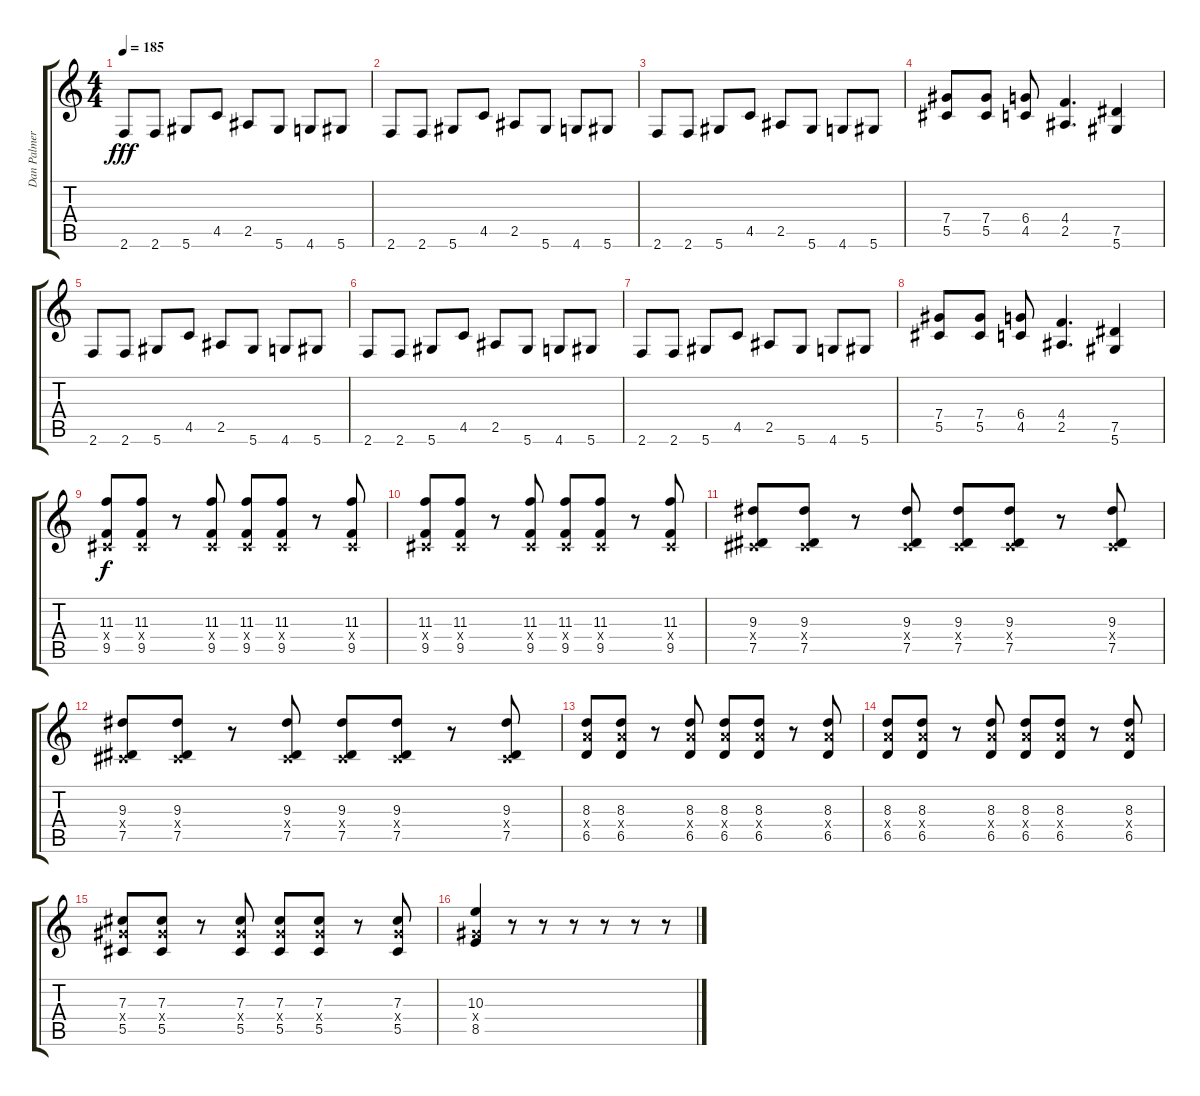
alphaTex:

\track ("Dan Palmer" "Dan Palmer") {instrument distortionguitar}
\staff {score tabs}
\tuning (Eb4 Bb3 Gb3 Db3 Ab2 Eb2) {hide}
\ts (4 4)
\tempo 185
\clef g2
\ks c
2.6.8{dy fff} 2.6.8 5.6.8 4.5.8 2.5.8 5.6.8 4.6.8 5.6.8 |
2.6.8 2.6.8 5.6.8 4.5.8 2.5.8 5.6.8 4.6.8 5.6.8 |
2.6.8 2.6.8 5.6.8 4.5.8 2.5.8 5.6.8 4.6.8 5.6.8 |
(7.4 5.5).8 (7.4 5.5).8 (6.4 4.5).8 (4.4 2.5).4{d} (7.5 5.6).4 |
2.6.8 2.6.8 5.6.8 4.5.8 2.5.8 5.6.8 4.6.8 5.6.8 |
2.6.8 2.6.8 5.6.8 4.5.8 2.5.8 5.6.8 4.6.8 5.6.8 |
2.6.8 2.6.8 5.6.8 4.5.8 2.5.8 5.6.8 4.6.8 5.6.8 |
(7.4 5.5).8 (7.4 5.5).8 (6.4 4.5).8 (4.4 2.5).4{d} (7.5 5.6).4 |
(11.3 0.4{x} 9.5).8{dy f} (11.3 0.4{x} 9.5).8 r.8 (11.3 0.4{x} 9.5).8 (11.3 0.4{x} 9.5).8 (11.3 0.4{x} 9.5).8 r.8 (11.3 0.4{x} 9.5).8 |
(11.3 0.4{x} 9.5).8 (11.3 0.4{x} 9.5).8 r.8 (11.3 0.4{x} 9.5).8 (11.3 0.4{x} 9.5).8 (11.3 0.4{x} 9.5).8 r.8 (11.3 0.4{x} 9.5).8 |
(9.3 0.4{x} 7.5).8 (9.3 0.4{x} 7.5).8 r.8 (9.3 0.4{x} 7.5).8 (9.3 0.4{x} 7.5).8 (9.3 0.4{x} 7.5).8 r.8 (9.3 0.4{x} 7.5).8 |
(9.3 0.4{x} 7.5).8 (9.3 0.4{x} 7.5).8 r.8 (9.3 0.4{x} 7.5).8 (9.3 0.4{x} 7.5).8 (9.3 0.4{x} 7.5).8 r.8 (9.3 0.4{x} 7.5).8 |
(8.3 8.4{x} 6.5).8 (8.3 8.4{x} 6.5).8 r.8 (8.3 8.4{x} 6.5).8 (8.3 8.4{x} 6.5).8 (8.3 8.4{x} 6.5).8 r.8 (8.3 8.4{x} 6.5).8 |
(8.3 8.4{x} 6.5).8 (8.3 8.4{x} 6.5).8 r.8 (8.3 8.4{x} 6.5).8 (8.3 8.4{x} 6.5).8 (8.3 8.4{x} 6.5).8 r.8 (8.3 8.4{x} 6.5).8 |
(7.3 7.4{x} 5.5).8 (7.3 7.4{x} 5.5).8 r.8 (7.3 7.4{x} 5.5).8 (7.3 7.4{x} 5.5).8 (7.3 7.4{x} 5.5).8 r.8 (7.3 7.4{x} 5.5).8 |
(10.3 7.4{x} 8.5).4 r.8 r.8 r.8 r.8 r.8 r.8
